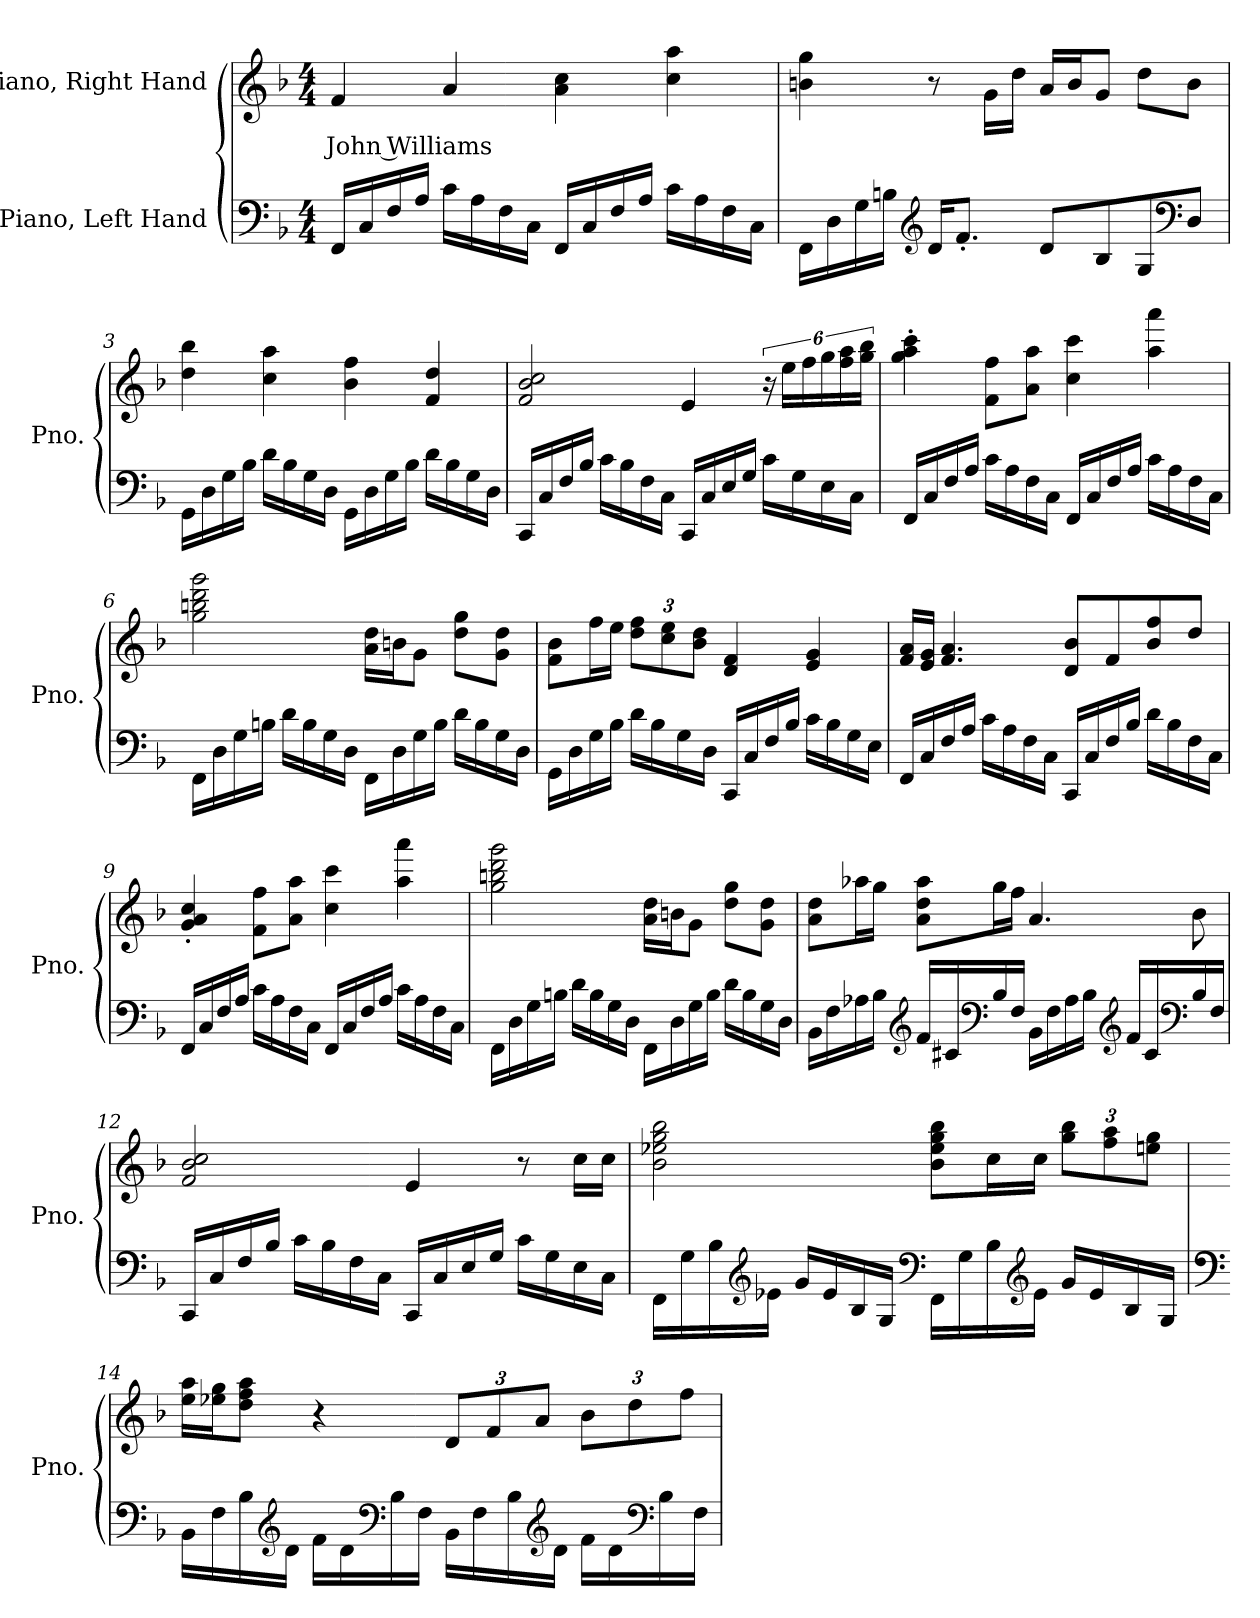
**kern	**kern	**text
*part2	*part1	*part1
*staff2	*staff1	*staff1
*I"Piano, Left Hand	*I"Piano, Right Hand	*
*I'Pno.	*I'Pno.	*
*clefF4	*clefG2	*
*k[b-]	*k[b-]	*
*M4/4	*M4/4	*
*MM70	*MM70	*
=1	=1	=1
!	!	!LO:LY:b
16FF/LL	4f/	John Williams
16C/	.	.
16F/	.	.
16A/JJ	.	.
16c\LL	4a/	.
16A\	.	.
16F\	.	.
16C\JJ	.	.
16FF/LL	4a\ 4cc\	.
16C/	.	.
16F/	.	.
16A/JJ	.	.
16c\LL	4cc\ 4aa\	.
16A\	.	.
16F\	.	.
16C\JJ	.	.
=2	=2	=2
16FF\LL	4bn\ 4gg\	.
16D\	.	.
16G\	.	.
16Bn\JJ	.	.
*clefG2	*	*
16d/KL	8r	.
8.f'/J	.	.
.	16g\LL	.
.	16dd\JJ	.
8d/L	16a/LL	.
.	16b/J	.
8B/	8g/J	.
8G/	8dd\L	.
*clefF4	*	*
8D/J	8b\J	.
!!LO:LB:g=z
=3	=3	=3
16GG\LL	4dd\ 4bb-\	.
16D\	.	.
16G\	.	.
16B-\JJ	.	.
16d\LL	4cc\ 4aa\	.
16B-\	.	.
16G\	.	.
16D\JJ	.	.
16GG\LL	4b-\ 4ff\	.
16D\	.	.
16G\	.	.
16B-\JJ	.	.
16d\LL	4f/ 4dd/	.
16B-\	.	.
16G\	.	.
16D\JJ	.	.
=4	=4	=4
16CC/LL	2f/ 2b-/ 2cc/	.
16C/	.	.
16F/	.	.
16B-/JJ	.	.
16c\LL	.	.
16B-\	.	.
16F\	.	.
16C\JJ	.	.
16CC/LL	4e/	.
16C/	.	.
16E/	.	.
16G/JJ	.	.
16c\LL	24r	.
.	24ee\LL	.
16G\	.	.
.	24ff\	.
*	*Xbrackettup	*
16E\	24gg\	.
.	24ff\ 24aa\	.
16C\JJ	.	.
.	24gg\ 24bb-\JJ	.
!!LO:LB:g=z
=5	=5	=5
16FF/LL	4gg\' 4aa\' 4ccc\'	.
16C/	.	.
16F/	.	.
16A/JJ	.	.
16c\LL	8f\ 8ff\L	.
16A\	.	.
16F\	8a\ 8aa\J	.
16C\JJ	.	.
16FF/LL	4cc\ 4ccc\	.
16C/	.	.
16F/	.	.
16A/JJ	.	.
16c\LL	4aa\ 4aaa\	.
16A\	.	.
16F\	.	.
16C\JJ	.	.
=6	=6	=6
16FF\LL	2gg\ 2bbn\ 2ddd\ 2ggg\	.
16D\	.	.
16G\	.	.
16Bn\JJ	.	.
16d\LL	.	.
16B\	.	.
16G\	.	.
16D\JJ	.	.
16FF\LL	16a\ 16dd\LL	.
16D\	16bn\J	.
16G\	8g\J	.
16B\JJ	.	.
16d\LL	8dd\ 8gg\L	.
16B\	.	.
16G\	8g\ 8dd\J	.
16D\JJ	.	.
!!LO:LB:g=z
=7	=7	=7
16GG\LL	8f\ 8b-\L	.
16D\	.	.
16G\	16ff\L	.
16B-\JJ	16ee\JJ	.
16d\LL	12dd\ 12ff\L	.
16B-\	.	.
.	12cc\ 12ee\	.
16G\	.	.
.	12b-\ 12dd\J	.
16D\JJ	.	.
16CC/LL	4d/ 4f/	.
16C/	.	.
16F/	.	.
16B-/JJ	.	.
16c\LL	4e/ 4g/	.
16B-\	.	.
16G\	.	.
16E\JJ	.	.
=8	=8	=8
16FF/LL	16f/ 16a/LL	.
16C/	16e/ 16g/JJ	.
16F/	4.f/ 4.a/	.
16A/JJ	.	.
16c\LL	.	.
16A\	.	.
16F\	.	.
16C\JJ	.	.
16CC/LL	8d/ 8b-/L	.
16C/	.	.
16F/	8f/	.
16B-/JJ	.	.
16d\LL	8b-/ 8ff/	.
16B-\	.	.
16F\	8dd/J	.
16C\JJ	.	.
!!LO:LB:g=z
=9	=9	=9
16FF/LL	4g/' 4a/' 4cc/'	.
16C/	.	.
16F/	.	.
16A/JJ	.	.
16c\LL	8f\ 8ff\L	.
16A\	.	.
16F\	8a\ 8aa\J	.
16C\JJ	.	.
16FF/LL	4cc\ 4ccc\	.
16C/	.	.
16F/	.	.
16A/JJ	.	.
16c\LL	4aa\ 4aaa\	.
16A\	.	.
16F\	.	.
16C\JJ	.	.
=10	=10	=10
16FF\LL	2gg\ 2bbn\ 2ddd\ 2ggg\	.
16D\	.	.
16G\	.	.
16Bn\JJ	.	.
16d\LL	.	.
16B\	.	.
16G\	.	.
16D\JJ	.	.
16FF\LL	16a\ 16dd\LL	.
16D\	16bn\J	.
16G\	8g\J	.
16B\JJ	.	.
16d\LL	8dd\ 8gg\L	.
16B\	.	.
16G\	8g\ 8dd\J	.
16D\JJ	.	.
!!LO:LB:g=z
=11	=11	=11
16BB-\LL	8a\ 8dd\L	.
16F\	.	.
16A-X\	16aa-X\L	.
16B-\JJ	16gg\JJ	.
*clefG2	*	*
16f/LL	8a\ 8dd\ 8aa-\L	.
16c#X/	.	.
*clefF4	*	*
16B-/	16gg\L	.
16F/JJ	16ff\JJ	.
16BB-\LL	4.a/	.
16F\	.	.
16A-\	.	.
16B-\JJ	.	.
*clefG2	*	*
16f/LL	.	.
16c#/	.	.
*clefF4	*	*
16B-/	8b-\	.
16F/JJ	.	.
=12	=12	=12
16CC/LL	2f/ 2b-/ 2cc/	.
16C/	.	.
16F/	.	.
16B-/JJ	.	.
16c\LL	.	.
16B-\	.	.
16F\	.	.
16C\JJ	.	.
16CC/LL	4e/	.
16C/	.	.
16E/	.	.
16G/JJ	.	.
16c\LL	8r	.
16G\	.	.
16E\	16cc\LL	.
16C\JJ	16cc\JJ	.
!!LO:PB:g=z
=13	=13	=13
16FF\LL	2b-\ 2ee-X\ 2gg\ 2bb-\	.
16G\	.	.
16B-\	.	.
*clefG2	*	*
16e-X\JJ	.	.
16g/LL	.	.
16e-/	.	.
16B-/	.	.
16G/JJ	.	.
*clefF4	*	*
16FF\LL	8b-\ 8ee-\ 8gg\ 8bb-\L	.
16G\	.	.
16B-\	16cc\L	.
*clefG2	*	*
16e-\JJ	16cc\JJ	.
16g/LL	12gg\ 12bb-\L	.
16e-/	.	.
.	12ff\ 12aa\	.
16B-/	.	.
.	12een\ 12gg\J	.
16G/JJ	.	.
!!LO:LB:g=z
=14	=14	=14
*clefF4	*	*
16BB-\LL	16ee\ 16aa\LL	.
16F\	16ee-X\ 16gg\J	.
16B-\	8dd\ 8ff\ 8aa\J	.
*clefG2	*	*
16d\JJ	.	.
16f\LL	4r	.
16d\	.	.
*clefF4	*	*
16B-\	.	.
16F\JJ	.	.
16BB-\LL	12d/L	.
16F\	.	.
.	12f/	.
16B-\	.	.
.	12a/J	.
*clefG2	*	*
16d\JJ	.	.
16f\LL	12b-\L	.
16d\	.	.
.	12dd\	.
*clefF4	*	*
16B-\	.	.
.	12ff\J	.
16F\JJ	.	.
=	=	=
*-	*-	*-
